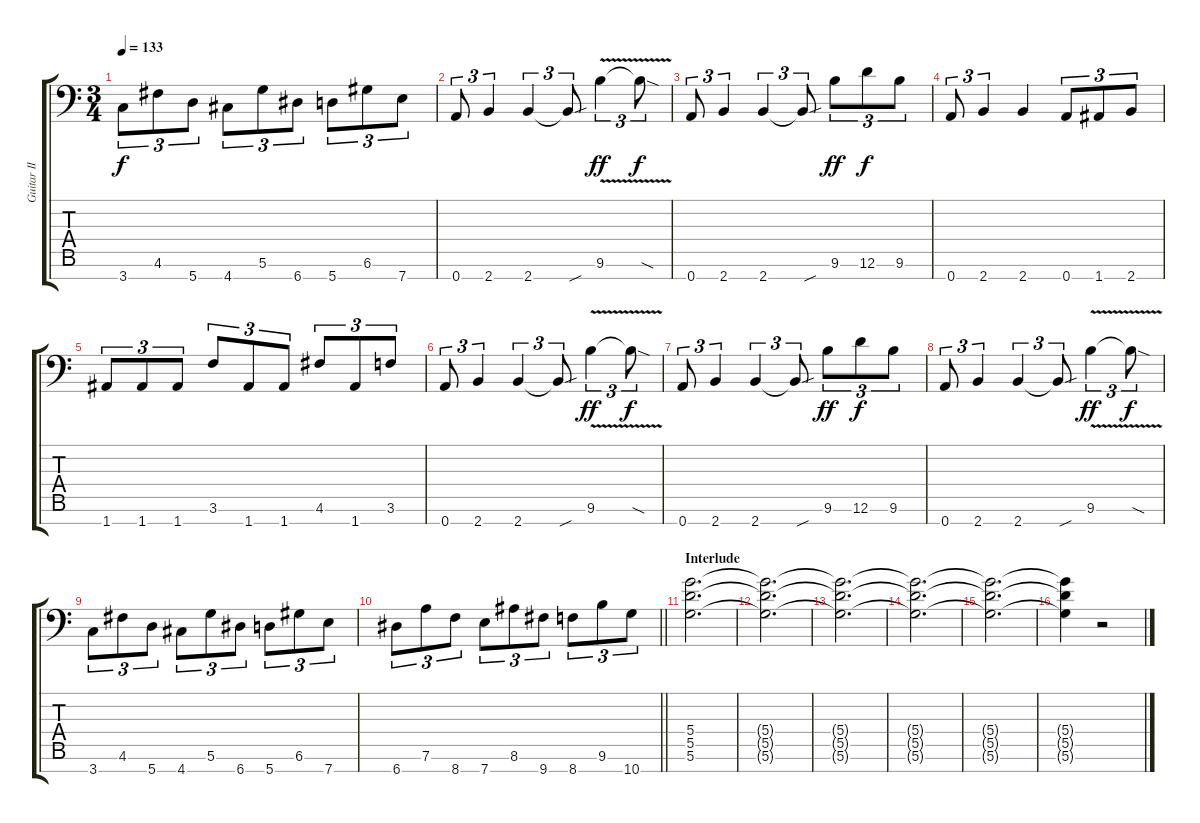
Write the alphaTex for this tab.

\track ("Guitar II" "Guitar II") {instrument distortionguitar}
\staff {score tabs}
\tuning (E4 B3 G3 D3 A2 D2 A1) {hide}
\ts (3 4)
\tempo 133
\clef f4
\ks c
3.7.8{tu (3 2) dy f} 4.6.8{tu (3 2)} 5.7.8{tu (3 2)} 4.7.8{tu (3 2)} 5.6.8{tu (3 2)} 6.7.8{tu (3 2)} 5.7.8{tu (3 2)} 6.6.8{tu (3 2)} 7.7.8{tu (3 2)} |
0.7.8{tu (3 2)} 2.7.4{tu (3 2)} 2.7.4{tu (3 2)} 2.7{sou t}.8{tu (3 2)} 9.6{v}.4{tu (3 2) dy ff} 9.6{sod t}.8{tu (3 2) dy f} |
0.7.8{tu (3 2)} 2.7.4{tu (3 2)} 2.7.4{tu (3 2)} 2.7{sou t}.8{tu (3 2)} 9.6.8{tu (3 2) dy ff} 12.6.8{tu (3 2) dy f} 9.6.8{tu (3 2)} |
0.7.8{tu (3 2)} 2.7.4{tu (3 2)} 2.7.4 0.7.8{tu (3 2)} 1.7.8{tu (3 2)} 2.7.8{tu (3 2)} |
1.7.8{tu (3 2)} 1.7.8{tu (3 2)} 1.7.8{tu (3 2)} 3.6.8{tu (3 2)} 1.7.8{tu (3 2)} 1.7.8{tu (3 2)} 4.6.8{tu (3 2)} 1.7.8{tu (3 2)} 3.6.8{tu (3 2)} |
0.7.8{tu (3 2)} 2.7.4{tu (3 2)} 2.7.4{tu (3 2)} 2.7{sou t}.8{tu (3 2)} 9.6{v}.4{tu (3 2) dy ff} 9.6{sod t}.8{tu (3 2) dy f} |
0.7.8{tu (3 2)} 2.7.4{tu (3 2)} 2.7.4{tu (3 2)} 2.7{sou t}.8{tu (3 2)} 9.6.8{tu (3 2) dy ff} 12.6.8{tu (3 2) dy f} 9.6.8{tu (3 2)} |
0.7.8{tu (3 2)} 2.7.4{tu (3 2)} 2.7.4{tu (3 2)} 2.7{sou t}.8{tu (3 2)} 9.6{v}.4{tu (3 2) dy ff} 9.6{sod t}.8{tu (3 2) dy f} |
3.7.8{tu (3 2)} 4.6.8{tu (3 2)} 5.7.8{tu (3 2)} 4.7.8{tu (3 2)} 5.6.8{tu (3 2)} 6.7.8{tu (3 2)} 5.7.8{tu (3 2)} 6.6.8{tu (3 2)} 7.7.8{tu (3 2)} |
\barLineRight lightlight
6.7.8{tu (3 2)} 7.6.8{tu (3 2)} 8.7.8{tu (3 2)} 7.7.8{tu (3 2)} 8.6.8{tu (3 2)} 9.7.8{tu (3 2)} 8.7.8{tu (3 2)} 9.6.8{tu (3 2)} 10.7.8{tu (3 2)} |
\section ("" "Interlude")
(5.4 5.5 5.6).2{d volume 2} |
(5.4{t} 5.5{t} 5.6{t}).2{d} |
(5.4{t} 5.5{t} 5.6{t}).2{d} |
(5.4{t} 5.5{t} 5.6{t}).2{d} |
(5.4{t} 5.5{t} 5.6{t}).2{d} |
(5.4{t} 5.5{t} 5.6{t}).4 r.2
